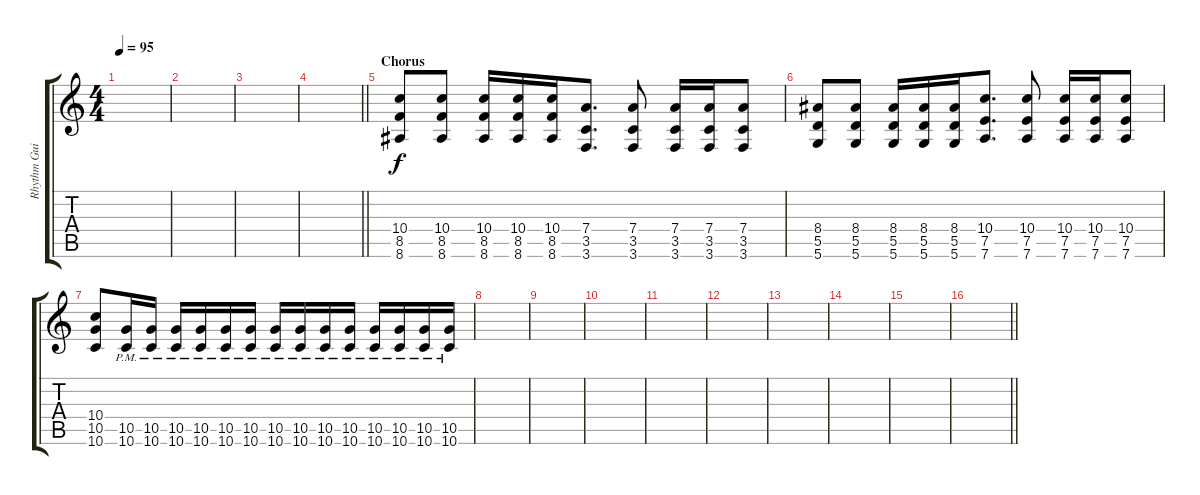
\track ("Rhythm Guitar II" "Rhythm Gui") {instrument overdrivenguitar}
\staff {score tabs}
\tuning (E4 B3 G3 D3 A2 D2) {hide}
\ts (4 4)
\tempo 95
\clef g2
\ks c
|
|
|
\barLineRight lightlight
|
\section ("" "Chorus")
(10.4 8.5 8.6).8 (10.4 8.5 8.6).8 (10.4 8.5 8.6).16 (10.4 8.5 8.6).16 (10.4 8.5 8.6).16 (7.4 3.5 3.6).8{d} (7.4 3.5 3.6).8 (7.4 3.5 3.6).16 (7.4 3.5 3.6).16 (7.4 3.5 3.6).8 |
(8.4 5.5 5.6).8 (8.4 5.5 5.6).8 (8.4 5.5 5.6).16 (8.4 5.5 5.6).16 (8.4 5.5 5.6).16 (10.4 7.5 7.6).8{d} (10.4 7.5 7.6).8 (10.4 7.5 7.6).16 (10.4 7.5 7.6).16 (10.4 7.5 7.6).8 |
(10.4 10.5 10.6).8 (10.5{pm} 10.6{pm}).16 (10.5{pm} 10.6{pm}).16 (10.5{pm} 10.6{pm}).16 (10.5{pm} 10.6{pm}).16 (10.5{pm} 10.6{pm}).16 (10.5{pm} 10.6{pm}).16 (10.5{pm} 10.6{pm}).16 (10.5{pm} 10.6{pm}).16 (10.5{pm} 10.6{pm}).16 (10.5{pm} 10.6{pm}).16 (10.5{pm} 10.6{pm}).16 (10.5{pm} 10.6{pm}).16 (10.5{pm} 10.6{pm}).16 (10.5{pm} 10.6{pm}).16 |
|
|
|
|
|
|
|
|
\barLineRight lightlight
